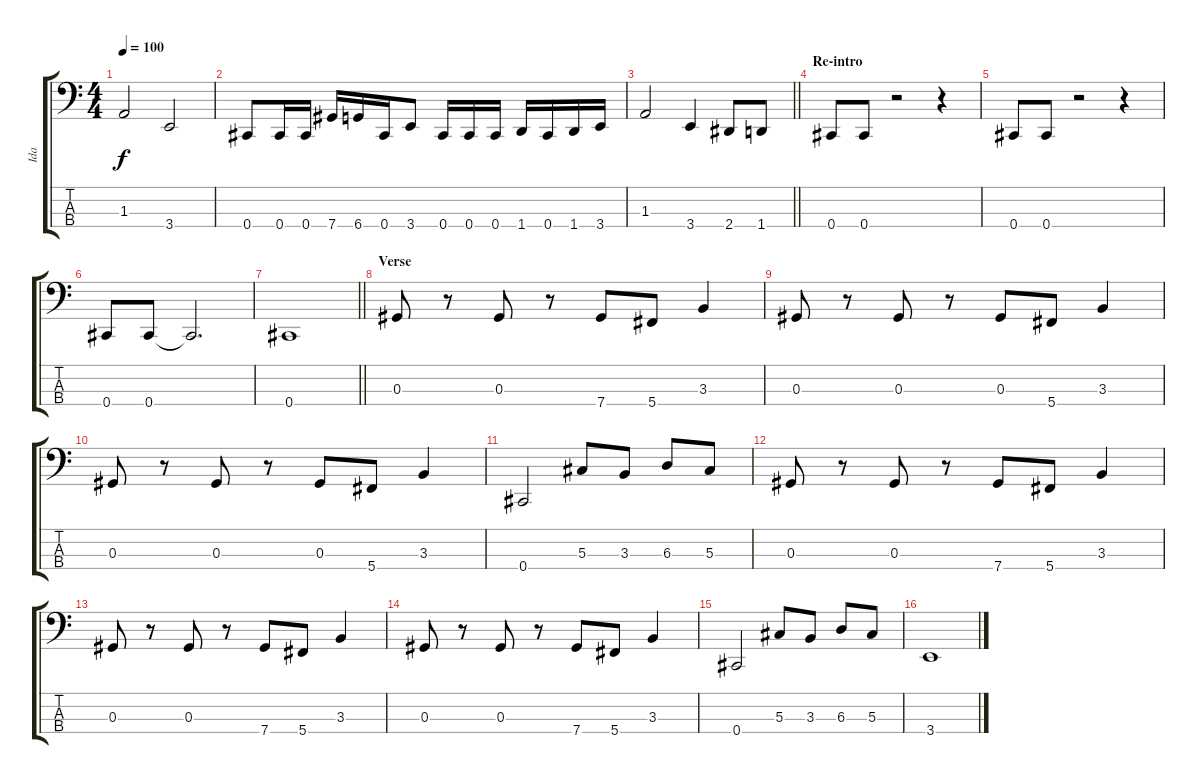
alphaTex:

\track ("Ida" "Ida") {instrument electricbassfinger}
\staff {score tabs}
\tuning (Gb2 Db2 Ab1 Db1) {hide}
\ts (4 4)
\tempo 100
\clef f4
\ks c
1.3.2{dy f} 3.4.2 |
0.4.8 0.4.16 0.4.16 7.4.16 6.4.16 0.4.16 3.4.8 0.4.16 0.4.16 0.4.16 1.4.16 0.4.16 1.4.16 3.4.16 |
\barLineRight lightlight
1.3.2 3.4.4 2.4.8 1.4.8 |
\section ("" "Re-intro")
0.4.8 0.4.8 r.2 r.4 |
0.4.8 0.4.8 r.2 r.4 |
0.4.8 0.4.8 0.4{t}.2{d} |
\barLineRight lightlight
0.4.1 |
\section ("" "Verse")
0.3.8 r.8 0.3.8 r.8 7.4.8 5.4.8 3.3.4 |
0.3.8 r.8 0.3.8 r.8 0.3.8 5.4.8 3.3.4 |
0.3.8 r.8 0.3.8 r.8 0.3.8 5.4.8 3.3.4 |
0.4.2 5.3.8 3.3.8 6.3.8 5.3.8 |
0.3.8 r.8 0.3.8 r.8 7.4.8 5.4.8 3.3.4 |
0.3.8 r.8 0.3.8 r.8 7.4.8 5.4.8 3.3.4 |
0.3.8 r.8 0.3.8 r.8 7.4.8 5.4.8 3.3.4 |
0.4.2 5.3.8 3.3.8 6.3.8 5.3.8 |
3.4.1
